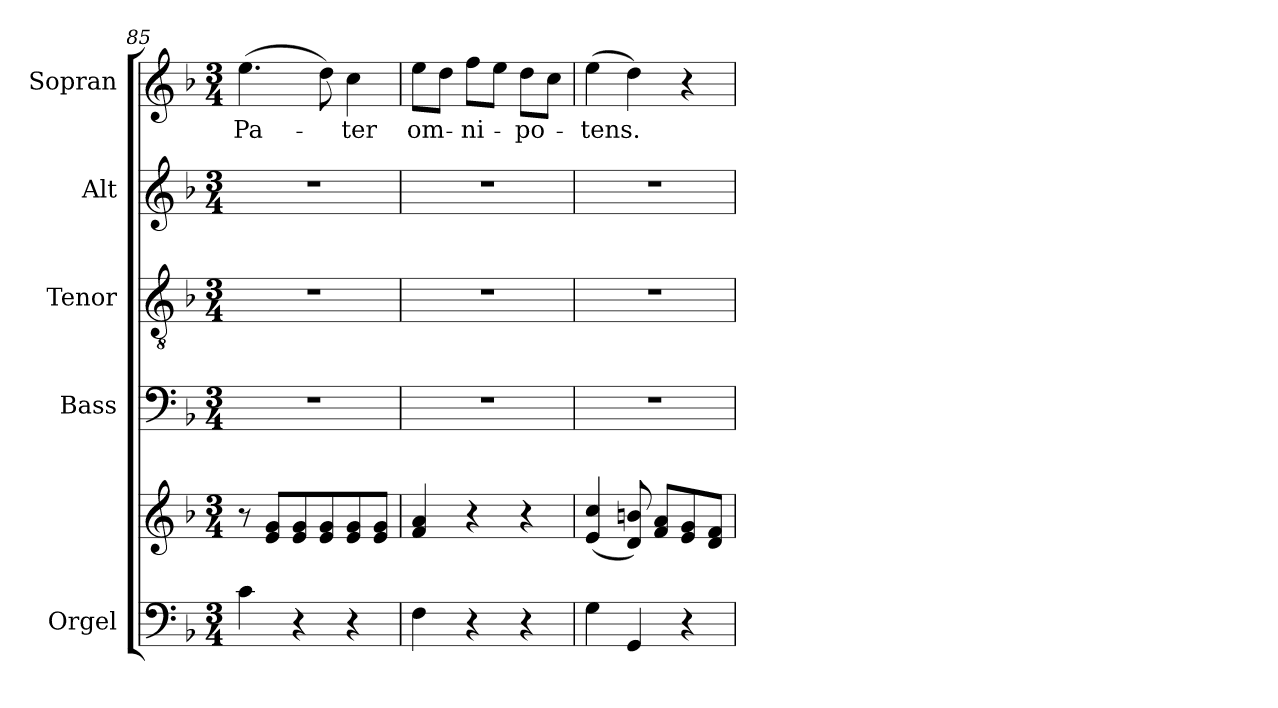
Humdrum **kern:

**kern	**kern	**kern	**kern	**kern	**kern	**text
*part5	*part5	*part4	*part3	*part2	*part1	*part1
*staff6	*staff5	*staff4	*staff3	*staff2	*staff1	*staff1
*I"Orgel	*	*I"Bass	*I"Tenor	*I"Alt	*I"Sopran	*
*I'Org.	*	*I'B.	*I'T.	*I'A.	*I'S.	*
*clefF4	*clefG2	*clefF4	*clefGv2	*clefG2	*clefG2	*
*k[b-]	*k[b-]	*k[b-]	*k[b-]	*k[b-]	*k[b-]	*
*F:	*F:	*F:	*F:	*F:	*F:	*
*M3/4	*M3/4	*M3/4	*M3/4	*M3/4	*M3/4	*
=85	=85	=85	=85	=85	=85	=85
!	!	!	!	!	!	!LO:LY:b
4c\	8r	2.r	2.r	2.r	(>4.ee\	Pa-
.	8e/ 8g/L	.	.	.	.	.
4r	8e/ 8g/	.	.	.	.	.
.	8e/ 8g/	.	.	.	8dd\)	.
!	!	!	!	!	!	!LO:LY:b
4r	8e/ 8g/	.	.	.	4cc\	-ter
.	8e/ 8g/J	.	.	.	.	.
=86	=86	=86	=86	=86	=86	=86
!	!	!	!	!	!	!LO:LY:b
4F\	4f/ 4a/	2.r	2.r	2.r	8ee\L	om-
.	.	.	.	.	8dd\J	.
!	!	!	!	!	!	!LO:LY:b
4r	4r	.	.	.	8ff\L	-ni-
.	.	.	.	.	8ee\J	.
!	!	!	!	!	!	!LO:LY:b
4r	4r	.	.	.	8dd\L	-po-
.	.	.	.	.	8cc\J	.
=87	=87	=87	=87	=87	=87	=87
!	!	!	!	!	!	!LO:LY:b
4G\	(<4e/ 4cc/	2.r	2.r	2.r	(>4ee\	-tens.
4GG/	8d/ 8bn/)	.	.	.	4dd\)	.
.	8f/ 8a/L	.	.	.	.	.
4r	8e/ 8g/	.	.	.	4r	.
.	8d/ 8f/J	.	.	.	.	.
=	=	=	=	=	=	=
*-	*-	*-	*-	*-	*-	*-
